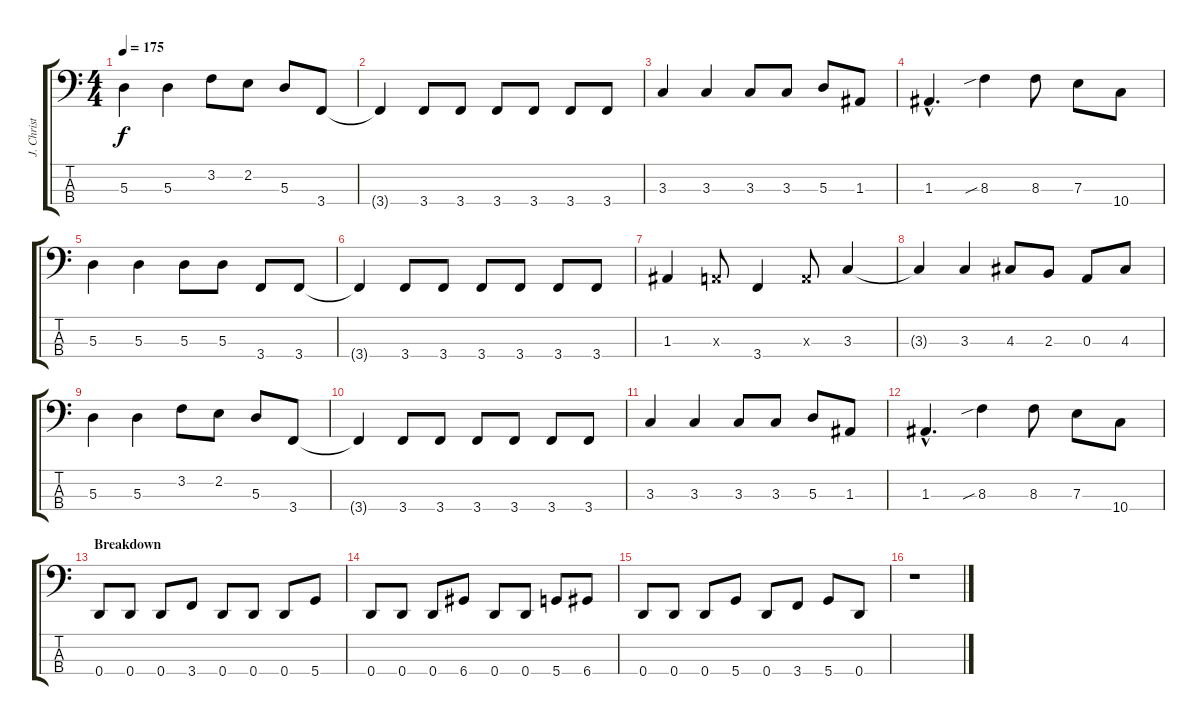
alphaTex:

\track ("J. Christ" "J. Christ") {instrument electricbassfinger}
\staff {score tabs}
\tuning (G2 D2 A1 D1) {hide}
\ts (4 4)
\tempo 175
\clef f4
\ks c
5.3.4{dy f} 5.3.4 3.2.8 2.2.8 5.3.8 3.4.8 |
3.4{t}.4 3.4.8 3.4.8 3.4.8 3.4.8 3.4.8 3.4.8 |
3.3.4 3.3.4 3.3.8 3.3.8 5.3.8 1.3.8 |
1.3{hac}.4{d} 8.3{sib}.4 8.3.8 7.3.8 10.4.8 |
5.3.4 5.3.4 5.3.8 5.3.8 3.4.8 3.4.8 |
3.4{t}.4 3.4.8 3.4.8 3.4.8 3.4.8 3.4.8 3.4.8 |
1.3.4 0.3{x}.8 3.4.4 0.3{x}.8 3.3.4 |
3.3{t}.4 3.3.4 4.3.8 2.3.8 0.3.8 4.3.8 |
5.3.4 5.3.4 3.2.8 2.2.8 5.3.8 3.4.8 |
3.4{t}.4 3.4.8 3.4.8 3.4.8 3.4.8 3.4.8 3.4.8 |
3.3.4 3.3.4 3.3.8 3.3.8 5.3.8 1.3.8 |
1.3{hac}.4{d} 8.3{sib}.4 8.3.8 7.3.8 10.4.8 |
\section ("" "Breakdown")
0.4.8 0.4.8 0.4.8 3.4.8 0.4.8 0.4.8 0.4.8 5.4.8 |
0.4.8 0.4.8 0.4.8 6.4.8 0.4.8 0.4.8 5.4.8 6.4.8 |
0.4.8 0.4.8 0.4.8 5.4.8 0.4.8 3.4.8 5.4.8 0.4.8 |
r.1
